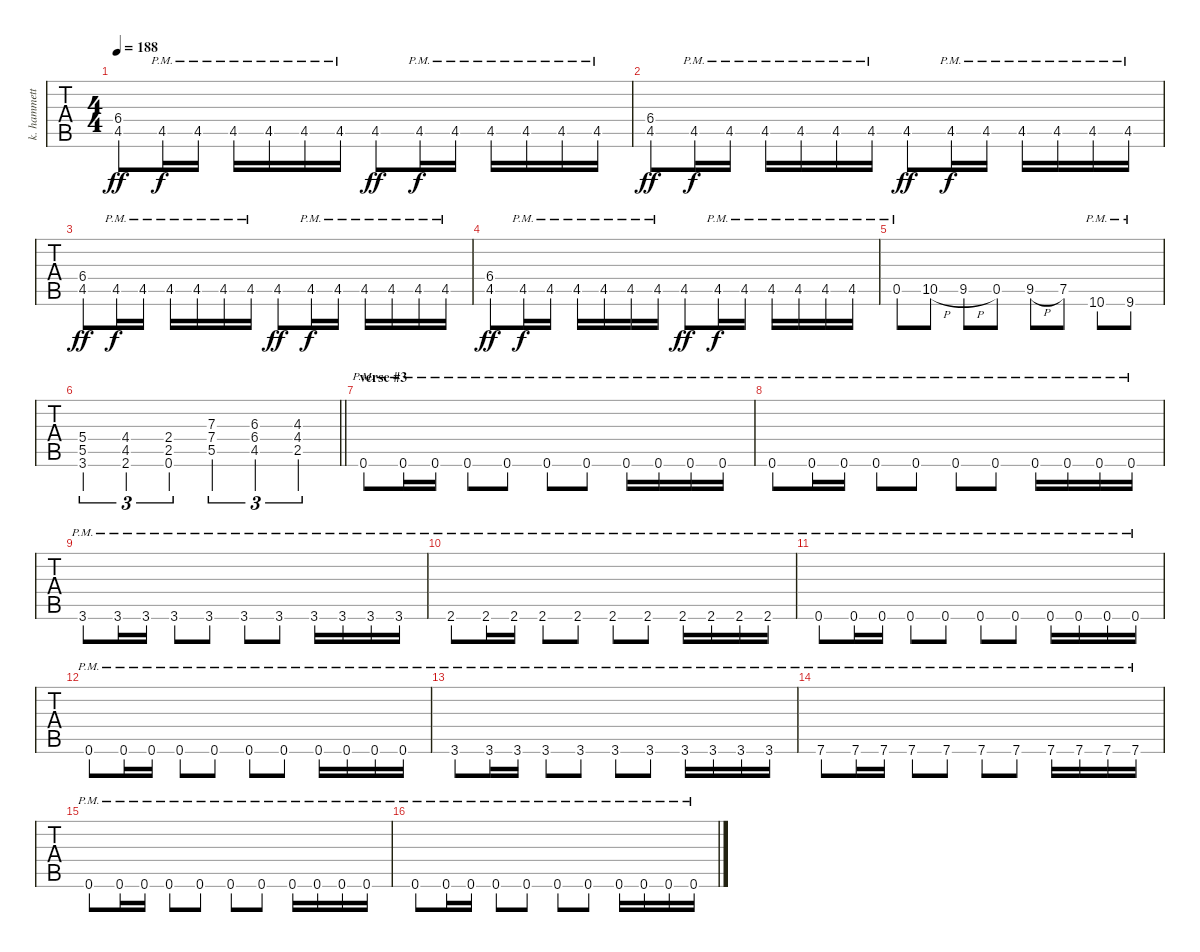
\track ("k. hammett - rhythm guitar" "k. hammett") {instrument distortionguitar}
\staff {tabs}
\tuning (E4 B3 G3 D3 A2 E2) {hide}
\ts (4 4)
\tempo 188
\clef g2
\ks c
(6.4{ac} 4.5{ac}).8{dy ff} 4.5{pm}.16{dy f} 4.5{pm}.16 4.5{pm}.16 4.5{pm}.16 4.5{pm}.16 4.5{pm}.16 4.5{ac}.8{dy ff} 4.5{pm}.16{dy f} 4.5{pm}.16 4.5{pm}.16 4.5{pm}.16 4.5{pm}.16 4.5{pm}.16 |
(6.4{ac} 4.5{ac}).8{dy ff} 4.5{pm}.16{dy f} 4.5{pm}.16 4.5{pm}.16 4.5{pm}.16 4.5{pm}.16 4.5{pm}.16 4.5{ac}.8{dy ff} 4.5{pm}.16{dy f} 4.5{pm}.16 4.5{pm}.16 4.5{pm}.16 4.5{pm}.16 4.5{pm}.16 |
(6.4{ac} 4.5{ac}).8{dy ff} 4.5{pm}.16{dy f} 4.5{pm}.16 4.5{pm}.16 4.5{pm}.16 4.5{pm}.16 4.5{pm}.16 4.5{ac}.8{dy ff} 4.5{pm}.16{dy f} 4.5{pm}.16 4.5{pm}.16 4.5{pm}.16 4.5{pm}.16 4.5{pm}.16 |
(6.4{ac} 4.5{ac}).8{dy ff} 4.5{pm}.16{dy f} 4.5{pm}.16 4.5{pm}.16 4.5{pm}.16 4.5{pm}.16 4.5{pm}.16 4.5{ac}.8{dy ff} 4.5{pm}.16{dy f} 4.5{pm}.16 4.5{pm}.16 4.5{pm}.16 4.5{pm}.16 4.5{pm}.16 |
0.5{pm}.8 10.5{h}.8 9.5{h}.8 0.5.8 9.5{h}.8 7.5.8 10.6{pm}.8 9.6{pm}.8 |
\barLineRight lightlight
(5.4 5.5 3.6).4{tu (3 2)} (4.4 4.5 2.6).4{tu (3 2)} (2.4 2.5 0.6).4{tu (3 2)} (7.3 7.4 5.5).4{tu (3 2)} (6.3 6.4 4.5).4{tu (3 2)} (4.3 4.4 2.5).4{tu (3 2)} |
\section ("" "verse #3")
0.6{pm}.8 0.6{pm}.16 0.6{pm}.16 0.6{pm}.8 0.6{pm}.8 0.6{pm}.8 0.6{pm}.8 0.6{pm}.16 0.6{pm}.16 0.6{pm}.16 0.6{pm}.16 |
0.6{pm}.8 0.6{pm}.16 0.6{pm}.16 0.6{pm}.8 0.6{pm}.8 0.6{pm}.8 0.6{pm}.8 0.6{pm}.16 0.6{pm}.16 0.6{pm}.16 0.6{pm}.16 |
3.6{pm}.8 3.6{pm}.16 3.6{pm}.16 3.6{pm}.8 3.6{pm}.8 3.6{pm}.8 3.6{pm}.8 3.6{pm}.16 3.6{pm}.16 3.6{pm}.16 3.6{pm}.16 |
2.6{pm}.8 2.6{pm}.16 2.6{pm}.16 2.6{pm}.8 2.6{pm}.8 2.6{pm}.8 2.6{pm}.8 2.6{pm}.16 2.6{pm}.16 2.6{pm}.16 2.6{pm}.16 |
0.6{pm}.8 0.6{pm}.16 0.6{pm}.16 0.6{pm}.8 0.6{pm}.8 0.6{pm}.8 0.6{pm}.8 0.6{pm}.16 0.6{pm}.16 0.6{pm}.16 0.6{pm}.16 |
0.6{pm}.8 0.6{pm}.16 0.6{pm}.16 0.6{pm}.8 0.6{pm}.8 0.6{pm}.8 0.6{pm}.8 0.6{pm}.16 0.6{pm}.16 0.6{pm}.16 0.6{pm}.16 |
3.6{pm}.8 3.6{pm}.16 3.6{pm}.16 3.6{pm}.8 3.6{pm}.8 3.6{pm}.8 3.6{pm}.8 3.6{pm}.16 3.6{pm}.16 3.6{pm}.16 3.6{pm}.16 |
7.6{pm}.8 7.6{pm}.16 7.6{pm}.16 7.6{pm}.8 7.6{pm}.8 7.6{pm}.8 7.6{pm}.8 7.6{pm}.16 7.6{pm}.16 7.6{pm}.16 7.6{pm}.16 |
0.6{pm}.8 0.6{pm}.16 0.6{pm}.16 0.6{pm}.8 0.6{pm}.8 0.6{pm}.8 0.6{pm}.8 0.6{pm}.16 0.6{pm}.16 0.6{pm}.16 0.6{pm}.16 |
0.6{pm}.8 0.6{pm}.16 0.6{pm}.16 0.6{pm}.8 0.6{pm}.8 0.6{pm}.8 0.6{pm}.8 0.6{pm}.16 0.6{pm}.16 0.6{pm}.16 0.6{pm}.16
